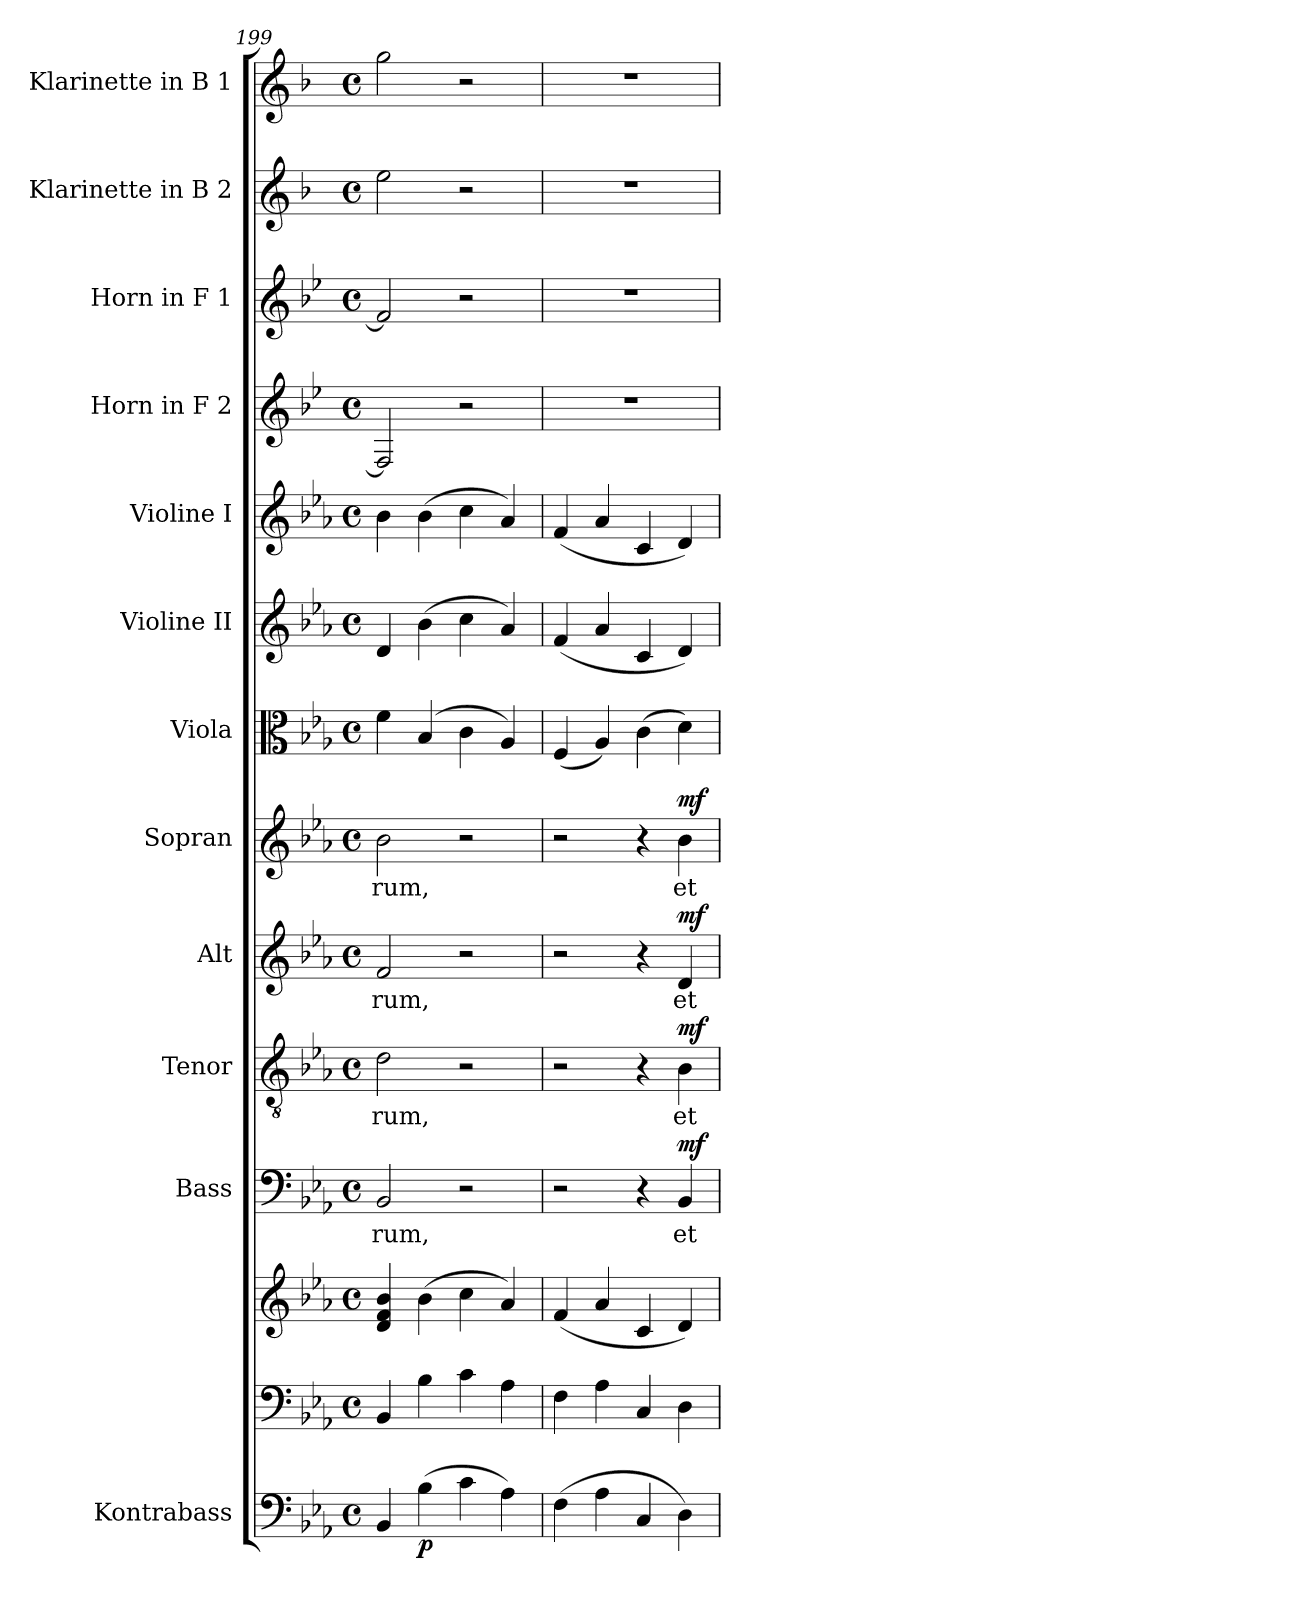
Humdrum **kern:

**kern	**dynam	**kern	**kern	**kern	**text	**dynam	**kern	**text	**dynam	**kern	**text	**dynam	**kern	**text	**dynam	**kern	**kern	**kern	**kern	**kern	**kern	**kern
*part13	*part13	*part12	*part12	*part11	*part11	*part11	*part10	*part10	*part10	*part9	*part9	*part9	*part8	*part8	*part8	*part7	*part6	*part5	*part4	*part3	*part2	*part1
*staff14	*staff14	*staff13	*staff12	*staff11	*staff11	*staff11	*staff10	*staff10	*staff10	*staff9	*staff9	*staff9	*staff8	*staff8	*staff8	*staff7	*staff6	*staff5	*staff4	*staff3	*staff2	*staff1
*I"Kontrabass	*	*	*	*I"Bass	*	*	*I"Tenor	*	*	*I"Alt	*	*	*I"Sopran	*	*	*I"Viola	*I"Violine II	*I"Violine I	*I"Horn in F 2	*I"Horn in F 1	*I"Klarinette in B 2	*I"Klarinette in B 1
*I'Kb.	*	*	*	*I'B	*	*	*I'T	*	*	*I'A	*	*	*I'S	*	*	*I'Vla.	*I'Vl. II	*I'Vl. I	*I'Hrn. 2	*I'Hrn. 1	*	*
!!LO:PB:g=z
*clefF4	*	*clefF4	*clefG2	*clefF4	*	*	*clefGv2	*	*	*clefG2	*	*	*clefG2	*	*	*clefC3	*clefG2	*clefG2	*clefG2	*clefG2	*clefG2	*clefG2
*ITrd7c12	*	*	*	*	*	*	*	*	*	*	*	*	*	*	*	*	*	*	*ITrd4c7	*ITrd4c7	*ITrd1c2	*ITrd1c2
*k[b-e-a-]	*	*k[b-e-a-]	*k[b-e-a-]	*k[b-e-a-]	*	*	*k[b-e-a-]	*	*	*k[b-e-a-]	*	*	*k[b-e-a-]	*	*	*k[b-e-a-]	*k[b-e-a-]	*k[b-e-a-]	*k[b-e-a-]	*k[b-e-a-]	*k[b-e-a-]	*k[b-e-a-]
*E-:	*	*E-:	*E-:	*E-:	*	*	*E-:	*	*	*E-:	*	*	*E-:	*	*	*E-:	*E-:	*E-:	*E-:	*E-:	*E-:	*E-:
*M4/4	*	*M4/4	*M4/4	*M4/4	*	*	*M4/4	*	*	*M4/4	*	*	*M4/4	*	*	*M4/4	*M4/4	*M4/4	*M4/4	*M4/4	*M4/4	*M4/4
*met(c)	*	*met(c)	*met(c)	*met(c)	*	*	*met(c)	*	*	*met(c)	*	*	*met(c)	*	*	*met(c)	*met(c)	*met(c)	*met(c)	*met(c)	*met(c)	*met(c)
=199	=199	=199	=199	=199	=199	=199	=199	=199	=199	=199	=199	=199	=199	=199	=199	=199	=199	=199	=199	=199	=199	=199
!	!	!	!	!	!LO:LY:b	!	!	!LO:LY:b	!	!	!LO:LY:b	!	!	!LO:LY:b	!	!	!	!	!	!	!	!
4BBB-/	.	4BB-/	4d/ 4f/ 4b-/	2BB-/	-rum,	.	2d\	-rum,	.	2f/	-rum,	.	2b-\	-rum,	.	4f\	4d/	4b-\	2BB-/]	2B-/]	2dd\	2ff\
!	!LO:DY:b	!	!	!	!	!	!	!	!	!	!	!	!	!	!	!	!	!	!	!	!	!
(>4BB-\	p	4B-\	(>4b-\	.	.	.	.	.	.	.	.	.	.	.	.	(4B-/	(>4b-\	(>4b-\	.	.	.	.
4C\	.	4c\	4cc\	2r	.	.	2r	.	.	2r	.	.	2r	.	.	4c\	4cc\	4cc\	2r	2r	2r	2r
4AA-\)	.	4A-\	4a-/)	.	.	.	.	.	.	.	.	.	.	.	.	4A-/)	4a-/)	4a-/)	.	.	.	.
=200	=200	=200	=200	=200	=200	=200	=200	=200	=200	=200	=200	=200	=200	=200	=200	=200	=200	=200	=200	=200	=200	=200
(>4FF\	.	4F\	(<4f/	2r	.	.	2r	.	.	2r	.	.	2r	.	.	(<4F/	(<4f/	(<4f/	1r	1r	1r	1r
4AA-\	.	4A-\	4a-/	.	.	.	.	.	.	.	.	.	.	.	.	4A-/)	4a-/	4a-/	.	.	.	.
4CC/	.	4C/	4c/	4r	.	.	4r	.	.	4r	.	.	4r	.	.	(>4c\	4c/	4c/	.	.	.	.
!	!	!	!	!	!LO:LY:b	!LO:DY:a	!	!LO:LY:b	!LO:DY:a	!	!LO:LY:b	!LO:DY:a	!	!LO:LY:b	!LO:DY:a	!	!	!	!	!	!	!
4DD\)	.	4D\	4d/)	4BB-/	et	mf	4B-\	et	mf	4d/	et	mf	4b-\	et	mf	4d\)	4d/)	4d/)	.	.	.	.
=	=	=	=	=	=	=	=	=	=	=	=	=	=	=	=	=	=	=	=	=	=	=
*-	*-	*-	*-	*-	*-	*-	*-	*-	*-	*-	*-	*-	*-	*-	*-	*-	*-	*-	*-	*-	*-	*-
